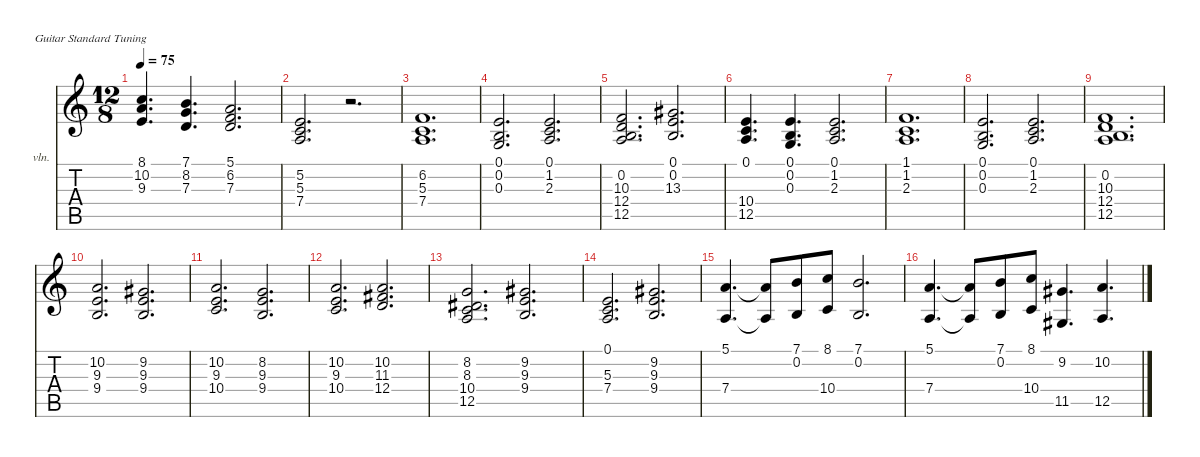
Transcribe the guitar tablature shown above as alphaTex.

\defaultSystemsLayout 4
\hideDynamics
\bracketExtendMode nobrackets
\firstSystemTrackNameOrientation horizontal
\otherSystemsTrackNameOrientation horizontal
\track ("Keyboard 1" "vln.") {instrument stringensemble1}
\staff {score tabs}
\tuning (E4 B3 G3 D3 A2 E2)
\ts (12 8)
\tempo 75
\clef g2
\ks c
(8.1 10.2 9.3).4{d dy p beam Up} (7.1 8.2 7.3).4{d beam Up} (5.1 6.2 7.3).2{d beam Up} |
(5.2 5.3 7.4).2{d beam Up} r.2{d beam Up} |
(6.2 5.3 7.4).1{d beam Up} |
(0.1 0.2 0.3).2{d beam Up} (0.1 1.2 2.3).2{d beam Up} |
(0.2 10.3 12.4 12.5).2{d beam Up} (0.1 0.2 13.3{acc #}).2{d beam Up} |
(0.1 10.4 12.5).4{d beam Up} (0.1 0.2 0.3).4{d beam Up} (0.1 1.2 2.3).2{d beam Up} |
(1.1 1.2 2.3).1{d beam Up} |
(0.1 0.2 0.3).2{d beam Up} (0.1 1.2 2.3).2{d beam Up} |
(0.2 10.3 12.4 12.5).1{d beam Up} |
(10.2 9.3 9.4).2{d beam Up} (9.2{acc #} 9.3 9.4).2{d beam Up} |
(10.2 9.3 10.4).2{d beam Up} (8.2 9.3 9.4).2{d beam Up} |
(10.2 9.3 10.4).2{d beam Up} (10.2 11.3{acc #} 12.4).2{d beam Up} |
(8.2 8.3{acc #} 10.4 12.5).2{d beam Up} (9.2{acc #} 9.3 9.4).2{d beam Up} |
(0.1 5.3 7.4).2{d beam Up} (9.2{acc #} 9.3 9.4).2{d beam Up} |
(5.1 7.4).4{d beam Up} (5.1{t} 7.4{t}).8{dy f beam Up} (7.1 0.2).8{dy p beam Up} (8.1 10.4).8{beam Up} (7.1 0.2).2{d beam Up} |
(5.1 7.4).4{d beam Up} (5.1{t} 7.4{t}).8{dy f beam Up} (7.1 0.2).8{dy p beam Up} (8.1 10.4).8{beam Up} (9.2{acc #} 11.5{acc #}).4{d beam Up} (10.2 12.5).4{d beam Up}
